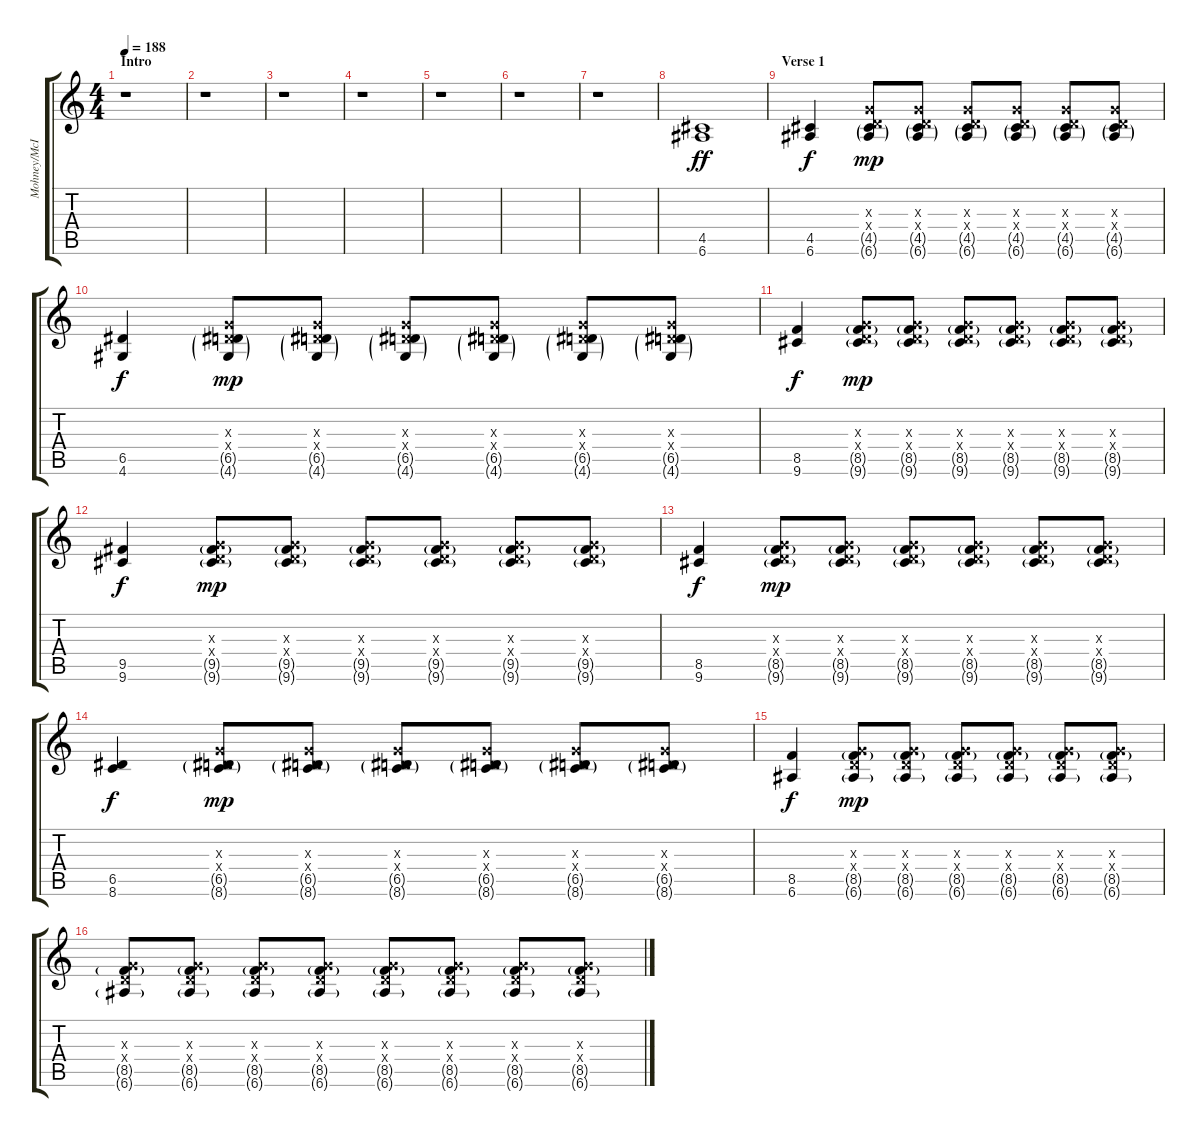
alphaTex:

\track ("Mohney/McIIrath (Guitar)" "Mohney/McI") {instrument overdrivenguitar}
\staff {score tabs}
\tuning (E4 B3 G3 D3 A2 E2) {hide}
\ts (4 4)
\section ("" "Intro")
\tempo 188
\clef g2
\ks c
r.1{dy ff instrument overdrivenguitar} |
r.1 |
r.1 |
r.1 |
r.1 |
r.1 |
r.1{volume 0} |
(4.5 6.6).1{volume 15} |
\section ("" "Verse 1")
(4.5 6.6).4{dy f} (0.3{x} 0.4{x} 4.5{g} 6.6{g}).8{dy mp} (0.3{x} 0.4{x} 4.5{g} 6.6{g}).8 (0.3{x} 0.4{x} 4.5{g} 6.6{g}).8 (0.3{x} 0.4{x} 4.5{g} 6.6{g}).8 (0.3{x} 0.4{x} 4.5{g} 6.6{g}).8 (0.3{x} 0.4{x} 4.5{g} 6.6{g}).8 |
(6.5 4.6).4{dy f} (0.3{x} 0.4{x} 6.5{g} 4.6{g}).8{dy mp} (0.3{x} 0.4{x} 6.5{g} 4.6{g}).8 (0.3{x} 0.4{x} 6.5{g} 4.6{g}).8 (0.3{x} 0.4{x} 6.5{g} 4.6{g}).8 (0.3{x} 0.4{x} 6.5{g} 4.6{g}).8 (0.3{x} 0.4{x} 6.5{g} 4.6{g}).8 |
(8.5 9.6).4{dy f} (0.3{x} 0.4{x} 8.5{g} 9.6{g}).8{dy mp} (0.3{x} 0.4{x} 8.5{g} 9.6{g}).8 (0.3{x} 0.4{x} 8.5{g} 9.6{g}).8 (0.3{x} 0.4{x} 8.5{g} 9.6{g}).8 (0.3{x} 0.4{x} 8.5{g} 9.6{g}).8 (0.3{x} 0.4{x} 8.5{g} 9.6{g}).8 |
(9.5 9.6).4{dy f} (0.3{x} 0.4{x} 9.5{g} 9.6{g}).8{dy mp} (0.3{x} 0.4{x} 9.5{g} 9.6{g}).8 (0.3{x} 0.4{x} 9.5{g} 9.6{g}).8 (0.3{x} 0.4{x} 9.5{g} 9.6{g}).8 (0.3{x} 0.4{x} 9.5{g} 9.6{g}).8 (0.3{x} 0.4{x} 9.5{g} 9.6{g}).8 |
(8.5 9.6).4{dy f} (0.3{x} 0.4{x} 8.5{g} 9.6{g}).8{dy mp} (0.3{x} 0.4{x} 8.5{g} 9.6{g}).8 (0.3{x} 0.4{x} 8.5{g} 9.6{g}).8 (0.3{x} 0.4{x} 8.5{g} 9.6{g}).8 (0.3{x} 0.4{x} 8.5{g} 9.6{g}).8 (0.3{x} 0.4{x} 8.5{g} 9.6{g}).8 |
(6.5 8.6).4{dy f} (0.3{x} 0.4{x} 6.5{g} 8.6{g}).8{dy mp} (0.3{x} 0.4{x} 6.5{g} 8.6{g}).8 (0.3{x} 0.4{x} 6.5{g} 8.6{g}).8 (0.3{x} 0.4{x} 6.5{g} 8.6{g}).8 (0.3{x} 0.4{x} 6.5{g} 8.6{g}).8 (0.3{x} 0.4{x} 6.5{g} 8.6{g}).8 |
(8.5 6.6).4{dy f} (0.3{x} 0.4{x} 8.5{g} 6.6{g}).8{dy mp} (0.3{x} 0.4{x} 8.5{g} 6.6{g}).8 (0.3{x} 0.4{x} 8.5{g} 6.6{g}).8 (0.3{x} 0.4{x} 8.5{g} 6.6{g}).8 (0.3{x} 0.4{x} 8.5{g} 6.6{g}).8 (0.3{x} 0.4{x} 8.5{g} 6.6{g}).8 |
(0.3{x} 0.4{x} 8.5{g} 6.6{g}).8 (0.3{x} 0.4{x} 8.5{g} 6.6{g}).8 (0.3{x} 0.4{x} 8.5{g} 6.6{g}).8 (0.3{x} 0.4{x} 8.5{g} 6.6{g}).8 (0.3{x} 0.4{x} 8.5{g} 6.6{g}).8 (0.3{x} 0.4{x} 8.5{g} 6.6{g}).8 (0.3{x} 0.4{x} 8.5{g} 6.6{g}).8 (0.3{x} 0.4{x} 8.5{g} 6.6{g}).8
